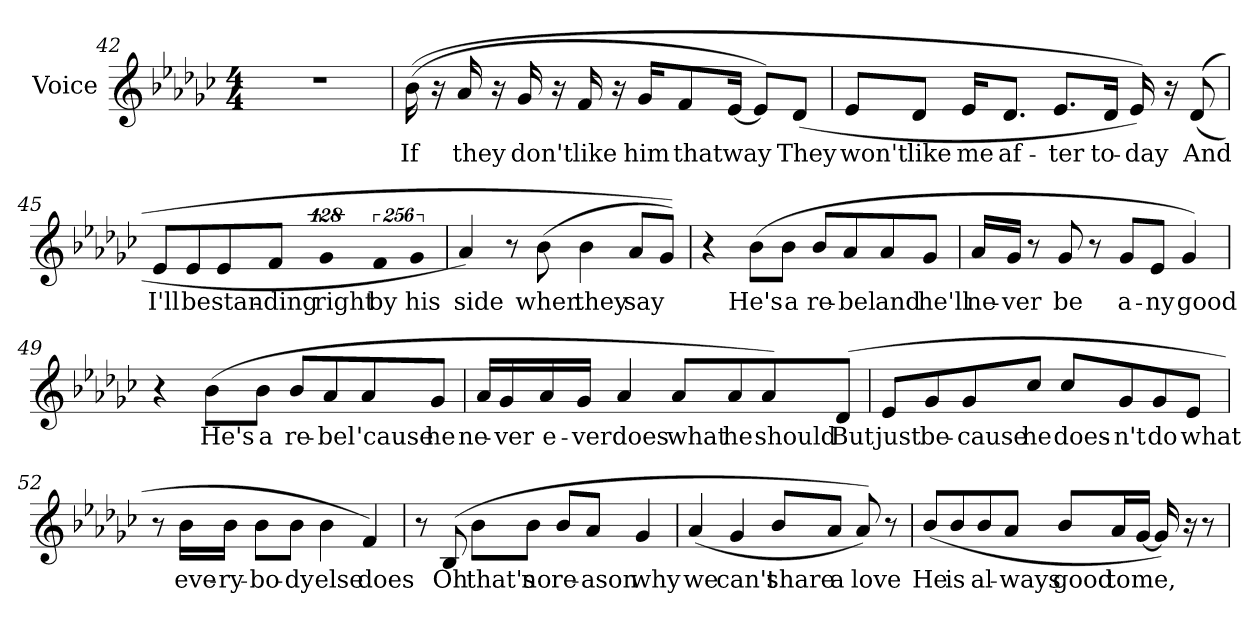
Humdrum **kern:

**kern	**text
*part1	*part1
*staff1	*staff1
*I"Voice	*
*I'Voice	*
*clefG2	*
*k[b-e-a-d-g-c-]	*
*G-:	*
*M4/4	*
=42	=42
1r	.
=43	=43
!	!LO:LY:b:color=#000000
((16b-i\	If
16r	.
!	!LO:LY:b:color=#000000
16a-i/	they
16r	.
!	!LO:LY:b:color=#000000
16g-i/	don't
16r	.
!	!LO:LY:b:color=#000000
16fi/	like
16r	.
!	!LO:LY:b:color=#000000
16g-i/KL	him
!	!LO:LY:b:color=#000000
8fi/	that
!	!LO:LY:b:color=#000000
[16e-i/Jk	way
8e-i/L])	.
!	!LO:LY:b:color=#000000
(8d-i/J	They
!!LO:LB:g=z
=44	=44
!	!LO:LY:b:color=#000000
8e-i/L	won't
!	!LO:LY:b:color=#000000
8d-i/J	like
!	!LO:LY:b:color=#000000
16e-i/KL	me
!	!LO:LY:b:color=#000000
8.d-i/J	af-
!	!LO:LY:b:color=#000000
8.e-i/L	-ter
!	!LO:LY:b:color=#000000
16d-i/Jk	to-
!	!LO:LY:b:color=#000000
16e-i/))	-day
16r	.
!	!LO:LY:b:color=#000000
((8d-i/	And
=45	=45
!	!LO:LY:b:color=#000000
8e-i/L	I'll
!	!LO:LY:b:color=#000000
8e-i/	be
!	!LO:LY:b:color=#000000
8e-i/	stan-
!	!LO:LY:b:color=#000000
8fi/J	-ding
!LO:N:vis=4	!
!	!LO:LY:b:color=#000000
512%85g-i/	right
!LO:N:vis=4	!
!	!LO:LY:b:color=#000000
1024%171fi/	by
!LO:N:vis=4	!
!	!LO:LY:b:color=#000000
1024%171g-i/	his
=46	=46
!	!LO:LY:b:color=#000000
4a-i/)	side
8r	.
!	!LO:LY:b:color=#000000
(8b-i\	when
!	!LO:LY:b:color=#000000
4b-i\	they
!	!LO:LY:b:color=#000000
8a-i/L	say
8g-i/J))	.
!!LO:LB:g=z
=47	=47
4r	.
!	!LO:LY:b:color=#000000
(8b-i\L	He's
!	!LO:LY:b:color=#000000
8b-i\J	a
!	!LO:LY:b:color=#000000
8b-i/L	re-
!	!LO:LY:b:color=#000000
8a-i/	-bel
!	!LO:LY:b:color=#000000
8a-i/	and
!	!LO:LY:b:color=#000000
8g-i/J	he'll
=48	=48
!	!LO:LY:b:color=#000000
16a-i/LL	ne-
!	!LO:LY:b:color=#000000
16g-i/JJ	-ver
8r	.
!	!LO:LY:b:color=#000000
8g-i/	be
8r	.
!	!LO:LY:b:color=#000000
8g-i/L	a-
!	!LO:LY:b:color=#000000
8e-i/J	-ny
!	!LO:LY:b:color=#000000
4g-i/)	good
=49	=49
4r	.
!	!LO:LY:b:color=#000000
(8b-i\L	He's
!	!LO:LY:b:color=#000000
8b-i\J	a
!	!LO:LY:b:color=#000000
8b-i/L	re-
!	!LO:LY:b:color=#000000
8a-i/	-bel
!	!LO:LY:b:color=#000000
8a-i/	'cause
!	!LO:LY:b:color=#000000
8g-i/J	he
!!LO:LB:g=z
=50	=50
!	!LO:LY:b:color=#000000
16a-i/LL	ne-
!	!LO:LY:b:color=#000000
16g-i/	-ver
!	!LO:LY:b:color=#000000
16a-i/	e-
!	!LO:LY:b:color=#000000
16g-i/JJ	-ver
!	!LO:LY:b:color=#000000
4a-i/	does
!	!LO:LY:b:color=#000000
8a-i/L	what
!	!LO:LY:b:color=#000000
8a-i/	he
!	!LO:LY:b:color=#000000
8a-i/)	should
!	!LO:LY:b:color=#000000
(8d-i/J	But
=51	=51
!	!LO:LY:b:color=#000000
8e-i/L	just
!	!LO:LY:b:color=#000000
8g-i/	be-
!	!LO:LY:b:color=#000000
8g-i/	-cause
!	!LO:LY:b:color=#000000
8cc-i/J	he
!	!LO:LY:b:color=#000000
8cc-i/L	does-
!	!LO:LY:b:color=#000000
8g-i/	-n't
!	!LO:LY:b:color=#000000
8g-i/	do
!	!LO:LY:b:color=#000000
8e-i/J	what
=52	=52
8r	.
!	!LO:LY:b:color=#000000
16b-i\LL	eve-
!	!LO:LY:b:color=#000000
16b-i\JJ	-ry-
!	!LO:LY:b:color=#000000
8b-i\L	-bo-
!	!LO:LY:b:color=#000000
8b-i\J	-dy
!	!LO:LY:b:color=#000000
4b-i\	else
!	!LO:LY:b:color=#000000
4fi/)	does
!!LO:LB:g=z
=53	=53
8r	.
!	!LO:LY:b:color=#000000
(8B-i/	Oh
!	!LO:LY:b:color=#000000
8b-i\L	that's
!	!LO:LY:b:color=#000000
8b-i\J	no
!	!LO:LY:b:color=#000000
8b-i/L	re-
!	!LO:LY:b:color=#000000
8a-i/J	-ason
!	!LO:LY:b:color=#000000
4g-i/	why
=54	=54
!	!LO:LY:b:color=#000000
(4a-i/	we
!	!LO:LY:b:color=#000000
4g-i/	can't
!	!LO:LY:b:color=#000000
8b-i/L	share
!	!LO:LY:b:color=#000000
8a-i/J	a
!	!LO:LY:b:color=#000000
8a-i/))	love
8r	.
=55	=55
!	!LO:LY:b:color=#000000
(8b-i/L	He
!	!LO:LY:b:color=#000000
8b-i/	is
!	!LO:LY:b:color=#000000
8b-i/	al-
!	!LO:LY:b:color=#000000
8a-i/J	-ways
!	!LO:LY:b:color=#000000
8b-i/L	good
!	!LO:LY:b:color=#000000
16a-i/L	to
!	!LO:LY:b:color=#000000
[16g-i/JJ	me,
16g-i/])	.
16r	.
8r	.
=	=
*-	*-
